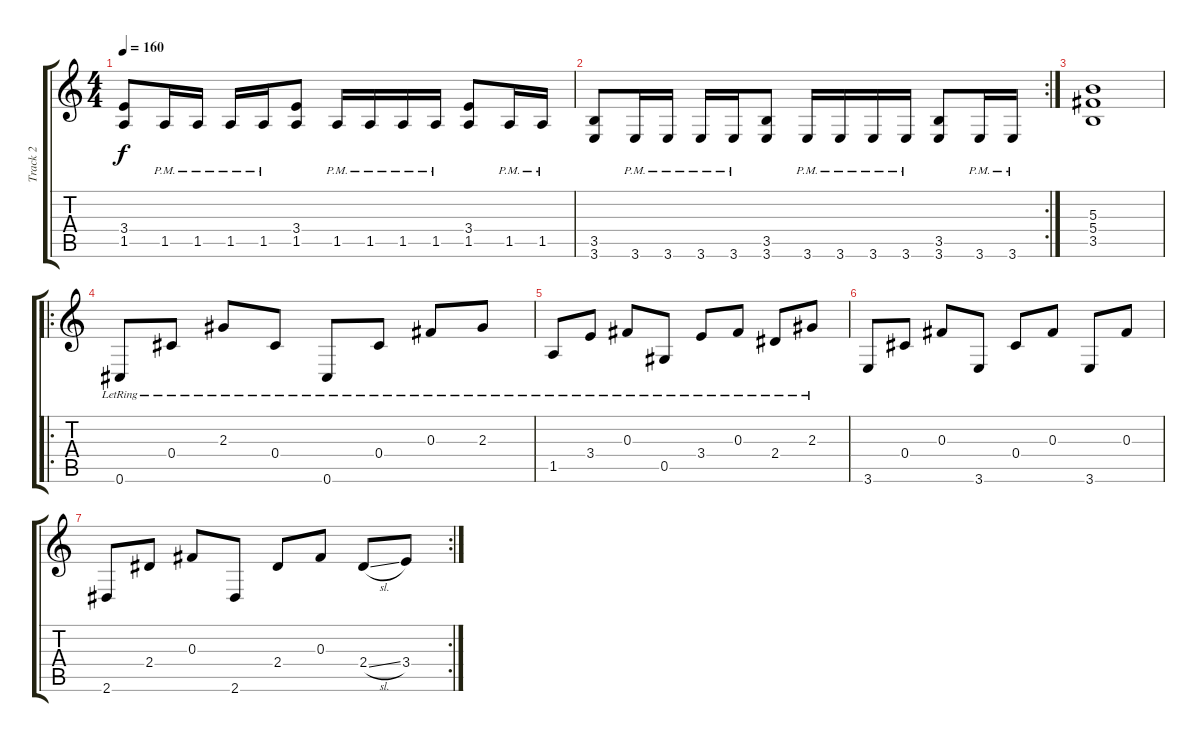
\track ("Track 2" "Track 2") {instrument distortionguitar}
\staff {score tabs}
\tuning (Eb4 Bb3 Gb3 Db3 Ab2 Db2) {hide}
\ts (4 4)
\tempo 160
\clef g2
\ks c
(3.4 1.5).8{dy f} 1.5{pm}.16 1.5{pm}.16 1.5{pm}.16 1.5{pm}.16 (3.4 1.5).8 1.5{pm}.16 1.5{pm}.16 1.5{pm}.16 1.5{pm}.16 (3.4 1.5).8 1.5{pm}.16 1.5{pm}.16 |
\rc 2
(3.5 3.6).8 3.6{pm}.16 3.6{pm}.16 3.6{pm}.16 3.6{pm}.16 (3.5 3.6).8 3.6{pm}.16 3.6{pm}.16 3.6{pm}.16 3.6{pm}.16 (3.5 3.6).8 3.6{pm}.16 3.6{pm}.16 |
(5.3 5.4 3.5).1 |
\ro
0.6{lr}.8{instrument electricguitarclean} 0.4{lr}.8 2.3{lr}.8 0.4{lr}.8 0.6{lr}.8 0.4{lr}.8 0.3{lr}.8 2.3{lr}.8 |
1.5{lr}.8 3.4{lr}.8 0.3{lr}.8 0.5{lr}.8 3.4{lr}.8 0.3{lr}.8 2.4{lr}.8 2.3{lr}.8 |
3.6.8 0.4.8 0.3.8 3.6.8 0.4.8 0.3.8 3.6.8 0.3.8 |
\rc 2
2.6.8 2.4.8 0.3.8 2.6.8 2.4.8 0.3.8 2.4{sl}.8 3.4.8
